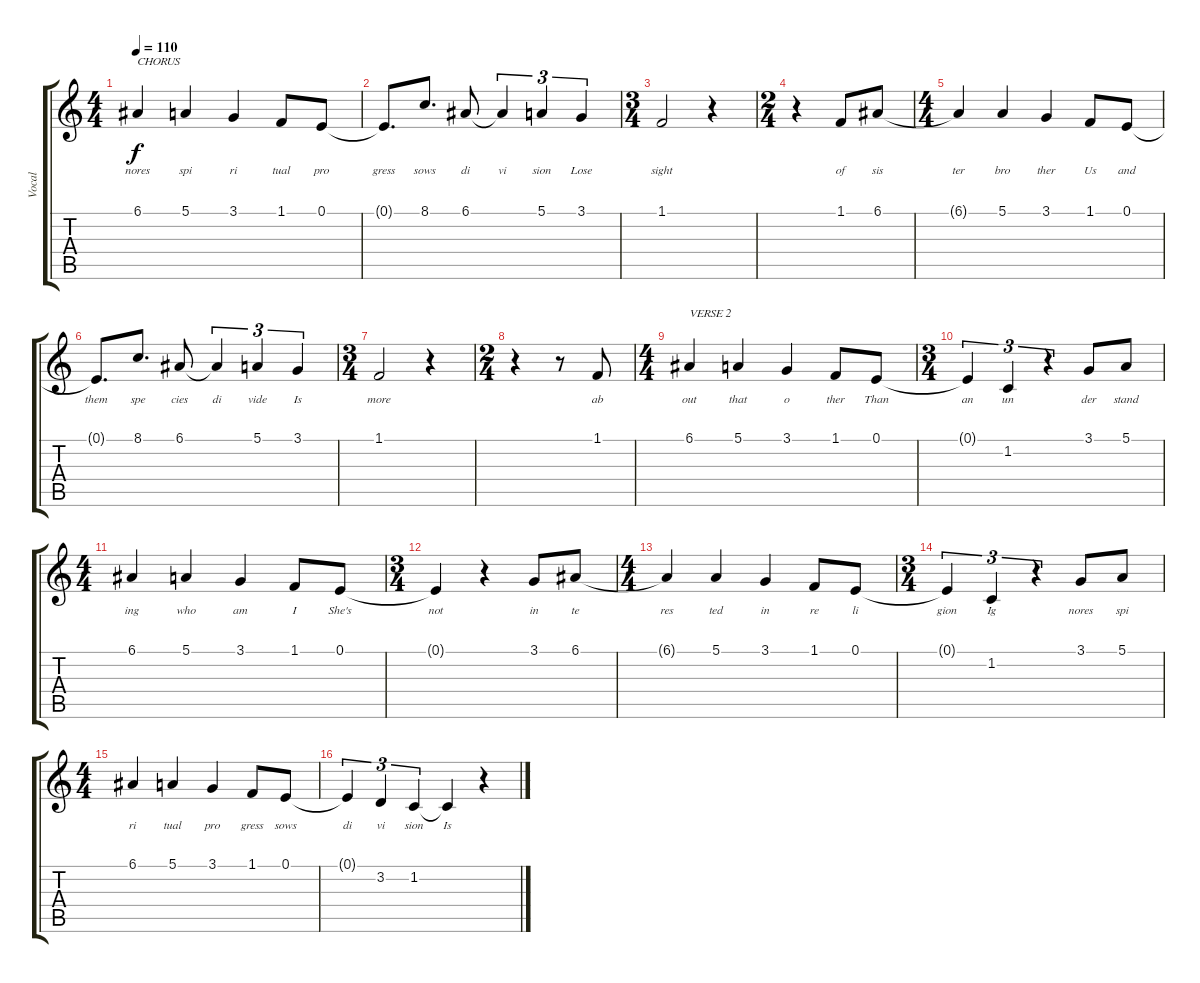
\track ("Vocal" "Vocal") {instrument acousticgrandpiano}
\staff {score tabs}
\tuning (E4 B3 G3 D3 A2 E2) {hide}
\ts (4 4)
\tempo 110
\clef g2
\ks c
6.1.4{txt "CHORUS" lyrics (0 "nores") lyrics (1 "") lyrics (2 "") lyrics (3 "") lyrics (4 "") dy f} 5.1.4{lyrics (0 "spi") lyrics (1 "") lyrics (2 "") lyrics (3 "") lyrics (4 "")} 3.1.4{lyrics (0 "ri") lyrics (1 "") lyrics (2 "") lyrics (3 "") lyrics (4 "")} 1.1.8{lyrics (0 "tual") lyrics (1 "") lyrics (2 "") lyrics (3 "") lyrics (4 "")} 0.1.8{lyrics (0 "pro") lyrics (1 "") lyrics (2 "") lyrics (3 "") lyrics (4 "")} |
0.1{t}.8{d lyrics (0 "gress") lyrics (1 "") lyrics (2 "") lyrics (3 "") lyrics (4 "")} 8.1.8{d lyrics (0 "sows") lyrics (1 "") lyrics (2 "") lyrics (3 "") lyrics (4 "")} 6.1.8{lyrics (0 "di") lyrics (1 "") lyrics (2 "") lyrics (3 "") lyrics (4 "")} 6.1{t}.4{tu (3 2) lyrics (0 "vi") lyrics (1 "") lyrics (2 "") lyrics (3 "") lyrics (4 "")} 5.1.4{tu (3 2) lyrics (0 "sion") lyrics (1 "") lyrics (2 "") lyrics (3 "") lyrics (4 "")} 3.1.4{tu (3 2) lyrics (0 "Lose") lyrics (1 "") lyrics (2 "") lyrics (3 "") lyrics (4 "")} |
\ts (3 4)
1.1.2{lyrics (0 "sight") lyrics (1 "") lyrics (2 "") lyrics (3 "") lyrics (4 "")} r.4 |
\ts (2 4)
r.4 1.1.8{lyrics (0 "of") lyrics (1 "") lyrics (2 "") lyrics (3 "") lyrics (4 "")} 6.1.8{lyrics (0 "sis") lyrics (1 "") lyrics (2 "") lyrics (3 "") lyrics (4 "")} |
\ts (4 4)
6.1{t}.4{lyrics (0 "ter") lyrics (1 "") lyrics (2 "") lyrics (3 "") lyrics (4 "")} 5.1.4{lyrics (0 "bro") lyrics (1 "") lyrics (2 "") lyrics (3 "") lyrics (4 "")} 3.1.4{lyrics (0 "ther") lyrics (1 "") lyrics (2 "") lyrics (3 "") lyrics (4 "")} 1.1.8{lyrics (0 "Us") lyrics (1 "") lyrics (2 "") lyrics (3 "") lyrics (4 "")} 0.1.8{lyrics (0 "and") lyrics (1 "") lyrics (2 "") lyrics (3 "") lyrics (4 "")} |
0.1{t}.8{d lyrics (0 "them") lyrics (1 "") lyrics (2 "") lyrics (3 "") lyrics (4 "")} 8.1.8{d lyrics (0 "spe") lyrics (1 "") lyrics (2 "") lyrics (3 "") lyrics (4 "")} 6.1.8{lyrics (0 "cies") lyrics (1 "") lyrics (2 "") lyrics (3 "") lyrics (4 "")} 6.1{t}.4{tu (3 2) lyrics (0 "di") lyrics (1 "") lyrics (2 "") lyrics (3 "") lyrics (4 "")} 5.1.4{tu (3 2) lyrics (0 "vide") lyrics (1 "") lyrics (2 "") lyrics (3 "") lyrics (4 "")} 3.1.4{tu (3 2) lyrics (0 "Is") lyrics (1 "") lyrics (2 "") lyrics (3 "") lyrics (4 "")} |
\ts (3 4)
1.1.2{lyrics (0 "more") lyrics (1 "") lyrics (2 "") lyrics (3 "") lyrics (4 "")} r.4 |
\ts (2 4)
r.4 r.8 1.1.8{lyrics (0 "ab") lyrics (1 "") lyrics (2 "") lyrics (3 "") lyrics (4 "")} |
\ts (4 4)
6.1.4{txt "VERSE 2" lyrics (0 "out") lyrics (1 "") lyrics (2 "") lyrics (3 "") lyrics (4 "")} 5.1.4{lyrics (0 "that") lyrics (1 "") lyrics (2 "") lyrics (3 "") lyrics (4 "")} 3.1.4{lyrics (0 "o") lyrics (1 "") lyrics (2 "") lyrics (3 "") lyrics (4 "")} 1.1.8{lyrics (0 "ther") lyrics (1 "") lyrics (2 "") lyrics (3 "") lyrics (4 "")} 0.1.8{lyrics (0 "Than") lyrics (1 "") lyrics (2 "") lyrics (3 "") lyrics (4 "")} |
\ts (3 4)
0.1{t}.4{tu (3 2) lyrics (0 "an") lyrics (1 "") lyrics (2 "") lyrics (3 "") lyrics (4 "")} 1.2.4{tu (3 2) lyrics (0 "un") lyrics (1 "") lyrics (2 "") lyrics (3 "") lyrics (4 "")} r.4{tu (3 2)} 3.1.8{lyrics (0 "der") lyrics (1 "") lyrics (2 "") lyrics (3 "") lyrics (4 "")} 5.1.8{lyrics (0 "stand") lyrics (1 "") lyrics (2 "") lyrics (3 "") lyrics (4 "")} |
\ts (4 4)
6.1.4{lyrics (0 "ing") lyrics (1 "") lyrics (2 "") lyrics (3 "") lyrics (4 "")} 5.1.4{lyrics (0 "who") lyrics (1 "") lyrics (2 "") lyrics (3 "") lyrics (4 "")} 3.1.4{lyrics (0 "am") lyrics (1 "") lyrics (2 "") lyrics (3 "") lyrics (4 "")} 1.1.8{lyrics (0 "I") lyrics (1 "") lyrics (2 "") lyrics (3 "") lyrics (4 "")} 0.1.8{lyrics (0 "She's") lyrics (1 "") lyrics (2 "") lyrics (3 "") lyrics (4 "")} |
\ts (3 4)
0.1{t}.4{lyrics (0 "not") lyrics (1 "") lyrics (2 "") lyrics (3 "") lyrics (4 "")} r.4 3.1.8{lyrics (0 "in") lyrics (1 "") lyrics (2 "") lyrics (3 "") lyrics (4 "")} 6.1.8{lyrics (0 "te") lyrics (1 "") lyrics (2 "") lyrics (3 "") lyrics (4 "")} |
\ts (4 4)
6.1{t}.4{lyrics (0 "res") lyrics (1 "") lyrics (2 "") lyrics (3 "") lyrics (4 "")} 5.1.4{lyrics (0 "ted") lyrics (1 "") lyrics (2 "") lyrics (3 "") lyrics (4 "")} 3.1.4{lyrics (0 "in") lyrics (1 "") lyrics (2 "") lyrics (3 "") lyrics (4 "")} 1.1.8{lyrics (0 "re") lyrics (1 "") lyrics (2 "") lyrics (3 "") lyrics (4 "")} 0.1.8{lyrics (0 "li") lyrics (1 "") lyrics (2 "") lyrics (3 "") lyrics (4 "")} |
\ts (3 4)
0.1{t}.4{tu (3 2) lyrics (0 "gion") lyrics (1 "") lyrics (2 "") lyrics (3 "") lyrics (4 "")} 1.2.4{tu (3 2) lyrics (0 "Ig") lyrics (1 "") lyrics (2 "") lyrics (3 "") lyrics (4 "")} r.4{tu (3 2)} 3.1.8{lyrics (0 "nores") lyrics (1 "") lyrics (2 "") lyrics (3 "") lyrics (4 "")} 5.1.8{lyrics (0 "spi") lyrics (1 "") lyrics (2 "") lyrics (3 "") lyrics (4 "")} |
\ts (4 4)
6.1.4{lyrics (0 "ri") lyrics (1 "") lyrics (2 "") lyrics (3 "") lyrics (4 "")} 5.1.4{lyrics (0 "tual") lyrics (1 "") lyrics (2 "") lyrics (3 "") lyrics (4 "")} 3.1.4{lyrics (0 "pro") lyrics (1 "") lyrics (2 "") lyrics (3 "") lyrics (4 "")} 1.1.8{lyrics (0 "gress") lyrics (1 "") lyrics (2 "") lyrics (3 "") lyrics (4 "")} 0.1.8{lyrics (0 "sows") lyrics (1 "") lyrics (2 "") lyrics (3 "") lyrics (4 "")} |
0.1{t}.4{tu (3 2) lyrics (0 "di") lyrics (1 "") lyrics (2 "") lyrics (3 "") lyrics (4 "")} 3.2.4{tu (3 2) lyrics (0 "vi") lyrics (1 "") lyrics (2 "") lyrics (3 "") lyrics (4 "")} 1.2.4{tu (3 2) lyrics (0 "sion") lyrics (1 "") lyrics (2 "") lyrics (3 "") lyrics (4 "")} 1.2{t}.4{lyrics (0 "Is") lyrics (1 "") lyrics (2 "") lyrics (3 "") lyrics (4 "")} r.4
